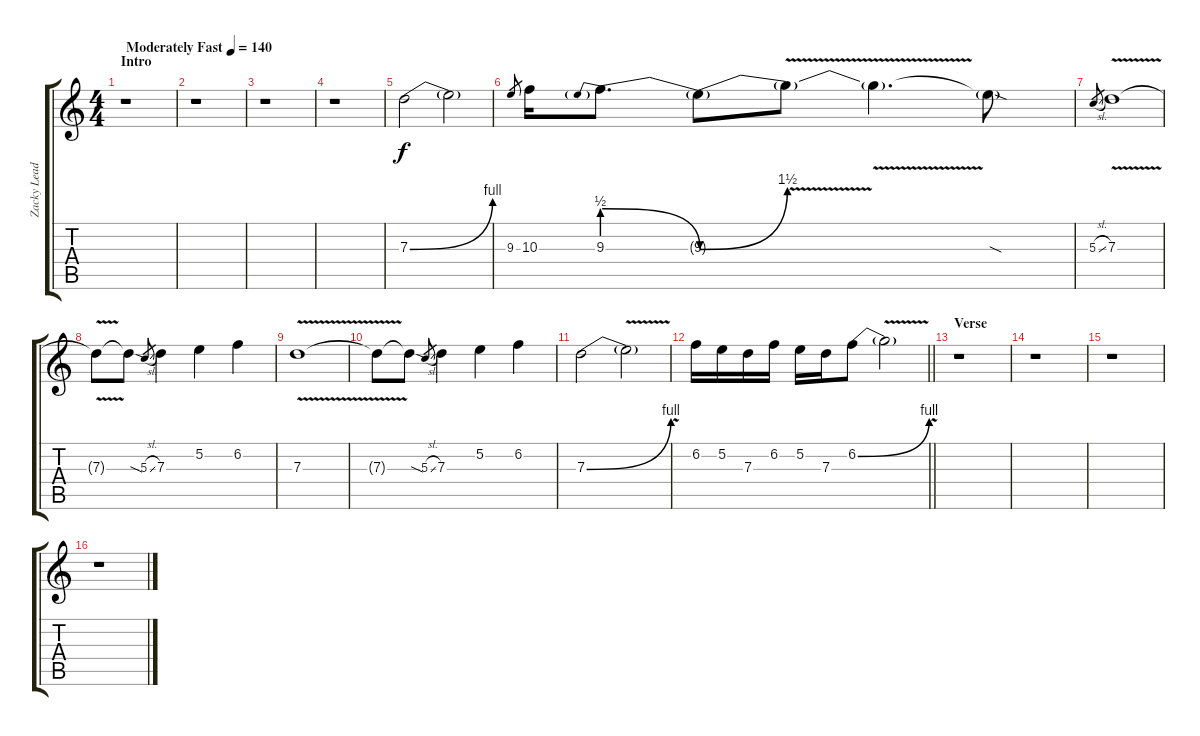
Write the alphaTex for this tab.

\track ("Zacky Lead 2" "Zacky Lead") {instrument overdrivenguitar}
\staff {score tabs}
\tuning (E4 B3 G3 D3 A2 D2) {hide}
\ts (4 4)
\section ("" "Intro")
\tempo (140 "Moderately Fast")
\clef g2
\ks c
r.1{dy f instrument overdrivenguitar} |
r.1 |
r.1 |
r.1 |
7.3{be (bend 0 0 60 4)}.2 7.3{t}.2 |
9.3.8{gr} 10.3.16 9.3{be (prebendrelease 0 2 60 0)}.8{d} 9.3{be (bend 0 0 60 6) t}.8 9.3{v t}.8 9.3{t}.4{d} 9.3{sod t}.8 |
5.3{sl}.8{gr} 7.3{v}.1 |
7.3{t}.8 7.3{sod t}.8 5.3{sl}.8{gr} 7.3.4 5.2.4 6.2.4 |
7.3{v}.1 |
7.3{t}.8 7.3{sod t}.8 5.3{sl}.8{gr} 7.3.4 5.2.4 6.2.4 |
7.3{be (bend 0 0 60 4)}.2 7.3{v t}.2 |
\barLineRight lightlight
6.2.16 5.2.16 7.3.16 6.2.16 5.2.16 7.3.16 6.2{be (bend 0 0 60 4)}.8 6.2{v t}.2 |
\section ("" "Verse")
r.1 |
r.1 |
r.1 |
r.1
